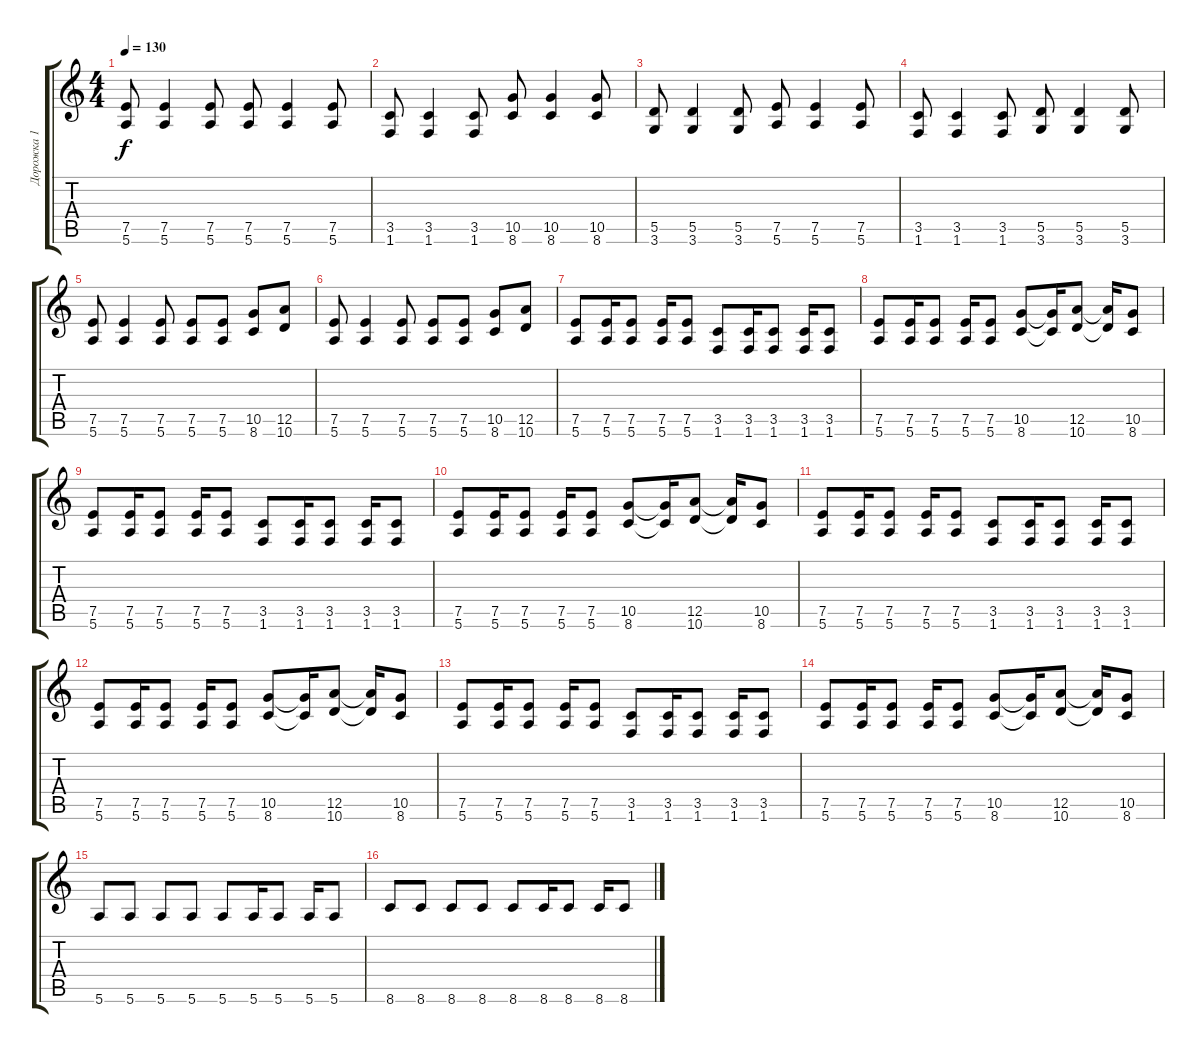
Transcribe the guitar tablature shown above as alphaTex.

\track ("Дорожка 1" "Дорожка 1") {instrument distortionguitar}
\staff {score tabs}
\tuning (E4 B3 G3 D3 A2 E2) {hide}
\ts (4 4)
\tempo 130
\clef g2
\ks c
(7.5 5.6).8{dy f} (7.5 5.6).4 (7.5 5.6).8 (7.5 5.6).8 (7.5 5.6).4 (7.5 5.6).8 |
(3.5 1.6).8 (3.5 1.6).4 (3.5 1.6).8 (10.5 8.6).8 (10.5 8.6).4 (10.5 8.6).8 |
(5.5 3.6).8 (5.5 3.6).4 (5.5 3.6).8 (7.5 5.6).8 (7.5 5.6).4 (7.5 5.6).8 |
(3.5 1.6).8 (3.5 1.6).4 (3.5 1.6).8 (5.5 3.6).8 (5.5 3.6).4 (5.5 3.6).8 |
(7.5 5.6).8 (7.5 5.6).4 (7.5 5.6).8 (7.5 5.6).8 (7.5 5.6).8 (10.5 8.6).8 (12.5 10.6).8 |
(7.5 5.6).8 (7.5 5.6).4 (7.5 5.6).8 (7.5 5.6).8 (7.5 5.6).8 (10.5 8.6).8 (12.5 10.6).8 |
(7.5 5.6).8 (7.5 5.6).16 (7.5 5.6).8 (7.5 5.6).16 (7.5 5.6).8 (3.5 1.6).8 (3.5 1.6).16 (3.5 1.6).8 (3.5 1.6).16 (3.5 1.6).8 |
(7.5 5.6).8 (7.5 5.6).16 (7.5 5.6).8 (7.5 5.6).16 (7.5 5.6).8 (10.5 8.6).8 (10.5{t} 8.6{t}).16 (12.5 10.6).8 (12.5{t} 10.6{t}).16 (10.5 8.6).8 |
(7.5 5.6).8 (7.5 5.6).16 (7.5 5.6).8 (7.5 5.6).16 (7.5 5.6).8 (3.5 1.6).8 (3.5 1.6).16 (3.5 1.6).8 (3.5 1.6).16 (3.5 1.6).8 |
(7.5 5.6).8 (7.5 5.6).16 (7.5 5.6).8 (7.5 5.6).16 (7.5 5.6).8 (10.5 8.6).8 (10.5{t} 8.6{t}).16 (12.5 10.6).8 (12.5{t} 10.6{t}).16 (10.5 8.6).8 |
(7.5 5.6).8 (7.5 5.6).16 (7.5 5.6).8 (7.5 5.6).16 (7.5 5.6).8 (3.5 1.6).8 (3.5 1.6).16 (3.5 1.6).8 (3.5 1.6).16 (3.5 1.6).8 |
(7.5 5.6).8 (7.5 5.6).16 (7.5 5.6).8 (7.5 5.6).16 (7.5 5.6).8 (10.5 8.6).8 (10.5{t} 8.6{t}).16 (12.5 10.6).8 (12.5{t} 10.6{t}).16 (10.5 8.6).8 |
(7.5 5.6).8 (7.5 5.6).16 (7.5 5.6).8 (7.5 5.6).16 (7.5 5.6).8 (3.5 1.6).8 (3.5 1.6).16 (3.5 1.6).8 (3.5 1.6).16 (3.5 1.6).8 |
(7.5 5.6).8 (7.5 5.6).16 (7.5 5.6).8 (7.5 5.6).16 (7.5 5.6).8 (10.5 8.6).8 (10.5{t} 8.6{t}).16 (12.5 10.6).8 (12.5{t} 10.6{t}).16 (10.5 8.6).8 |
5.6.8 5.6.8 5.6.8 5.6.8 5.6.8 5.6.16 5.6.8 5.6.16 5.6.8 |
8.6.8 8.6.8 8.6.8 8.6.8 8.6.8 8.6.16 8.6.8 8.6.16 8.6.8
